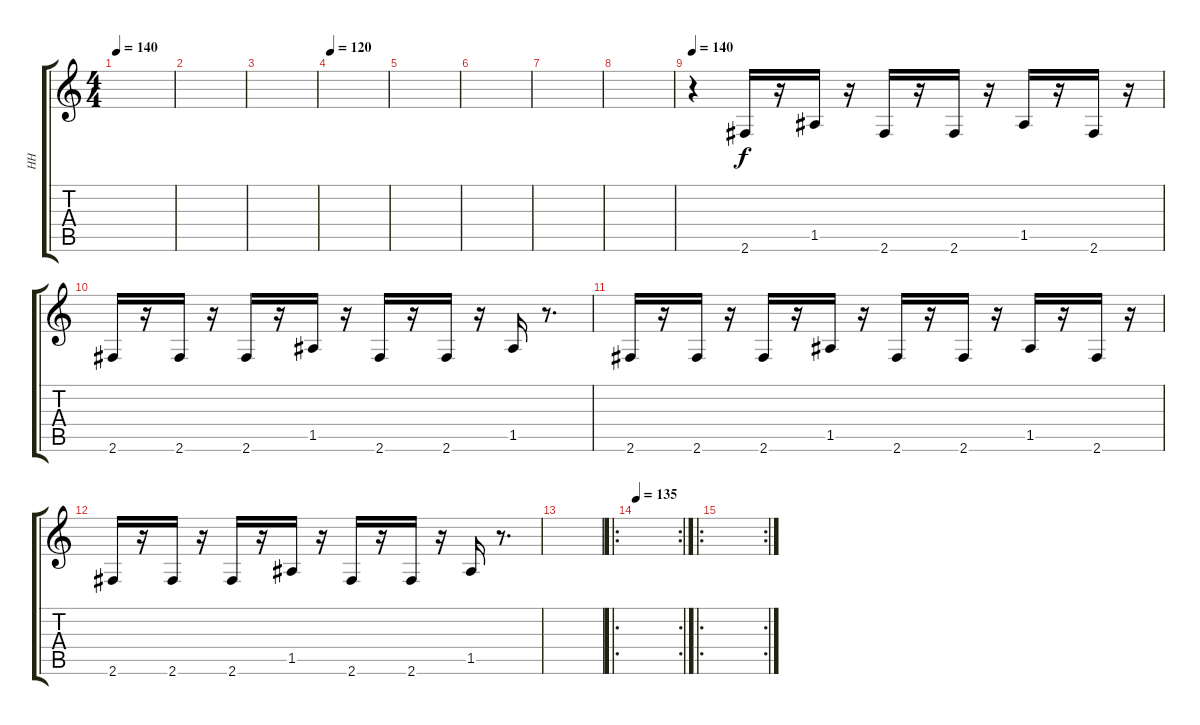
\track ("HH" "HH") {instrument acousticguitarsteel}
\staff {score tabs}
\tuning (E4 B3 G3 D3 A2 E2) {hide}
\ts (4 4)
\tempo 140
\clef g2
\ks c
|
|
|
\tempo 120
|
|
|
|
|
\tempo 140
r.4 2.6.16 r.16 1.5.16 r.16 2.6.16 r.16 2.6.16 r.16 1.5.16 r.16 2.6.16 r.16 |
2.6.16 r.16 2.6.16 r.16 2.6.16 r.16 1.5.16 r.16 2.6.16 r.16 2.6.16 r.16 1.5.16 r.8{d} |
2.6.16 r.16 2.6.16 r.16 2.6.16 r.16 1.5.16 r.16 2.6.16 r.16 2.6.16 r.16 1.5.16 r.16 2.6.16 r.16 |
2.6.16 r.16 2.6.16 r.16 2.6.16 r.16 1.5.16 r.16 2.6.16 r.16 2.6.16 r.16 1.5.16 r.8{d} |
|
\ro
\rc 2
\tempo 135
|
\ro
\rc 2
